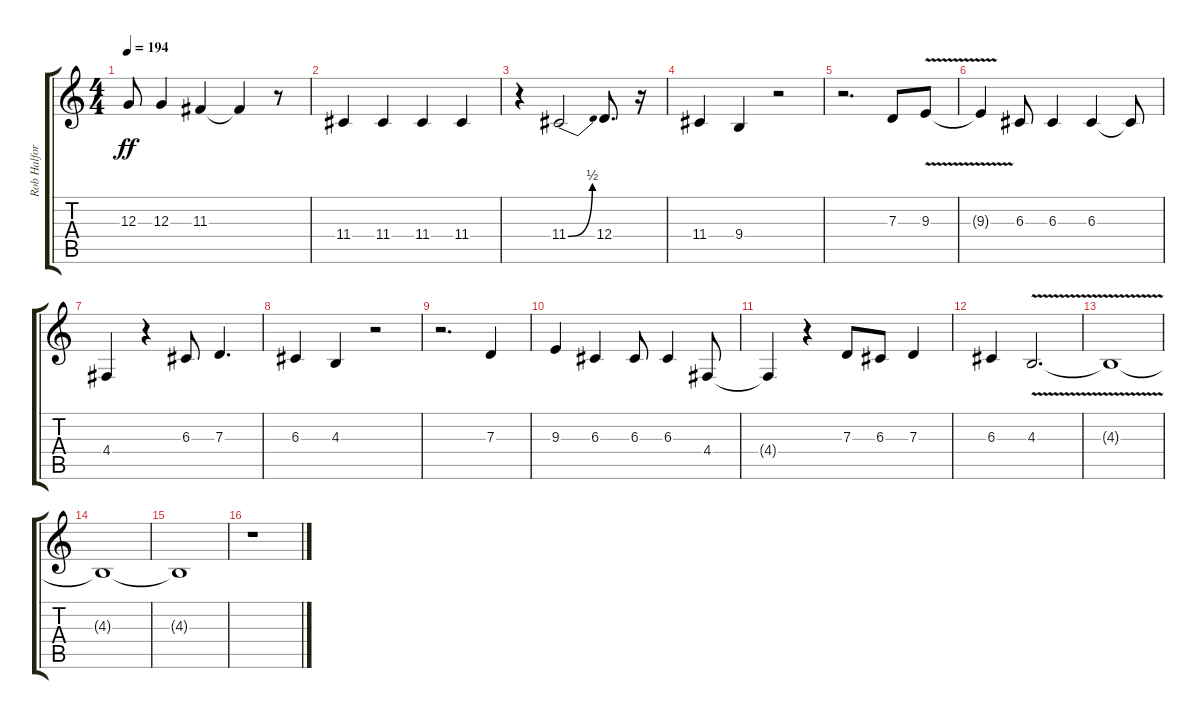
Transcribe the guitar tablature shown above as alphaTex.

\track ("Rob Halford" "Rob Halfor") {instrument violin}
\staff {score tabs}
\tuning (E4 B3 G3 D3 A2 E2) {hide}
\ts (4 4)
\tempo 194
\clef g2
\ks c
12.3.8{dy ff} 12.3.4 11.3.4 11.3{t}.4 r.8 |
11.4.4 11.4.4 11.4.4 11.4.4 |
r.4 11.4{be (bend 0 0 60 2)}.2 12.4.8{d} r.16 |
11.4.4 9.4.4 r.2 |
r.2{d} 7.3.8 9.3{v}.8 |
9.3{t}.4 6.3.8 6.3.4 6.3.4 6.3{t}.8 |
4.4.4 r.4 6.3.8 7.3.4{d} |
6.3.4 4.3.4 r.2 |
r.2{d} 7.3.4 |
9.3.4 6.3.4 6.3.8 6.3.4 4.4.8 |
4.4{t}.4 r.4 7.3.8 6.3.8 7.3.4 |
6.3.4 4.3{v}.2{d} |
4.3{t}.1 |
4.3{t}.1 |
4.3{t}.1 |
r.1
